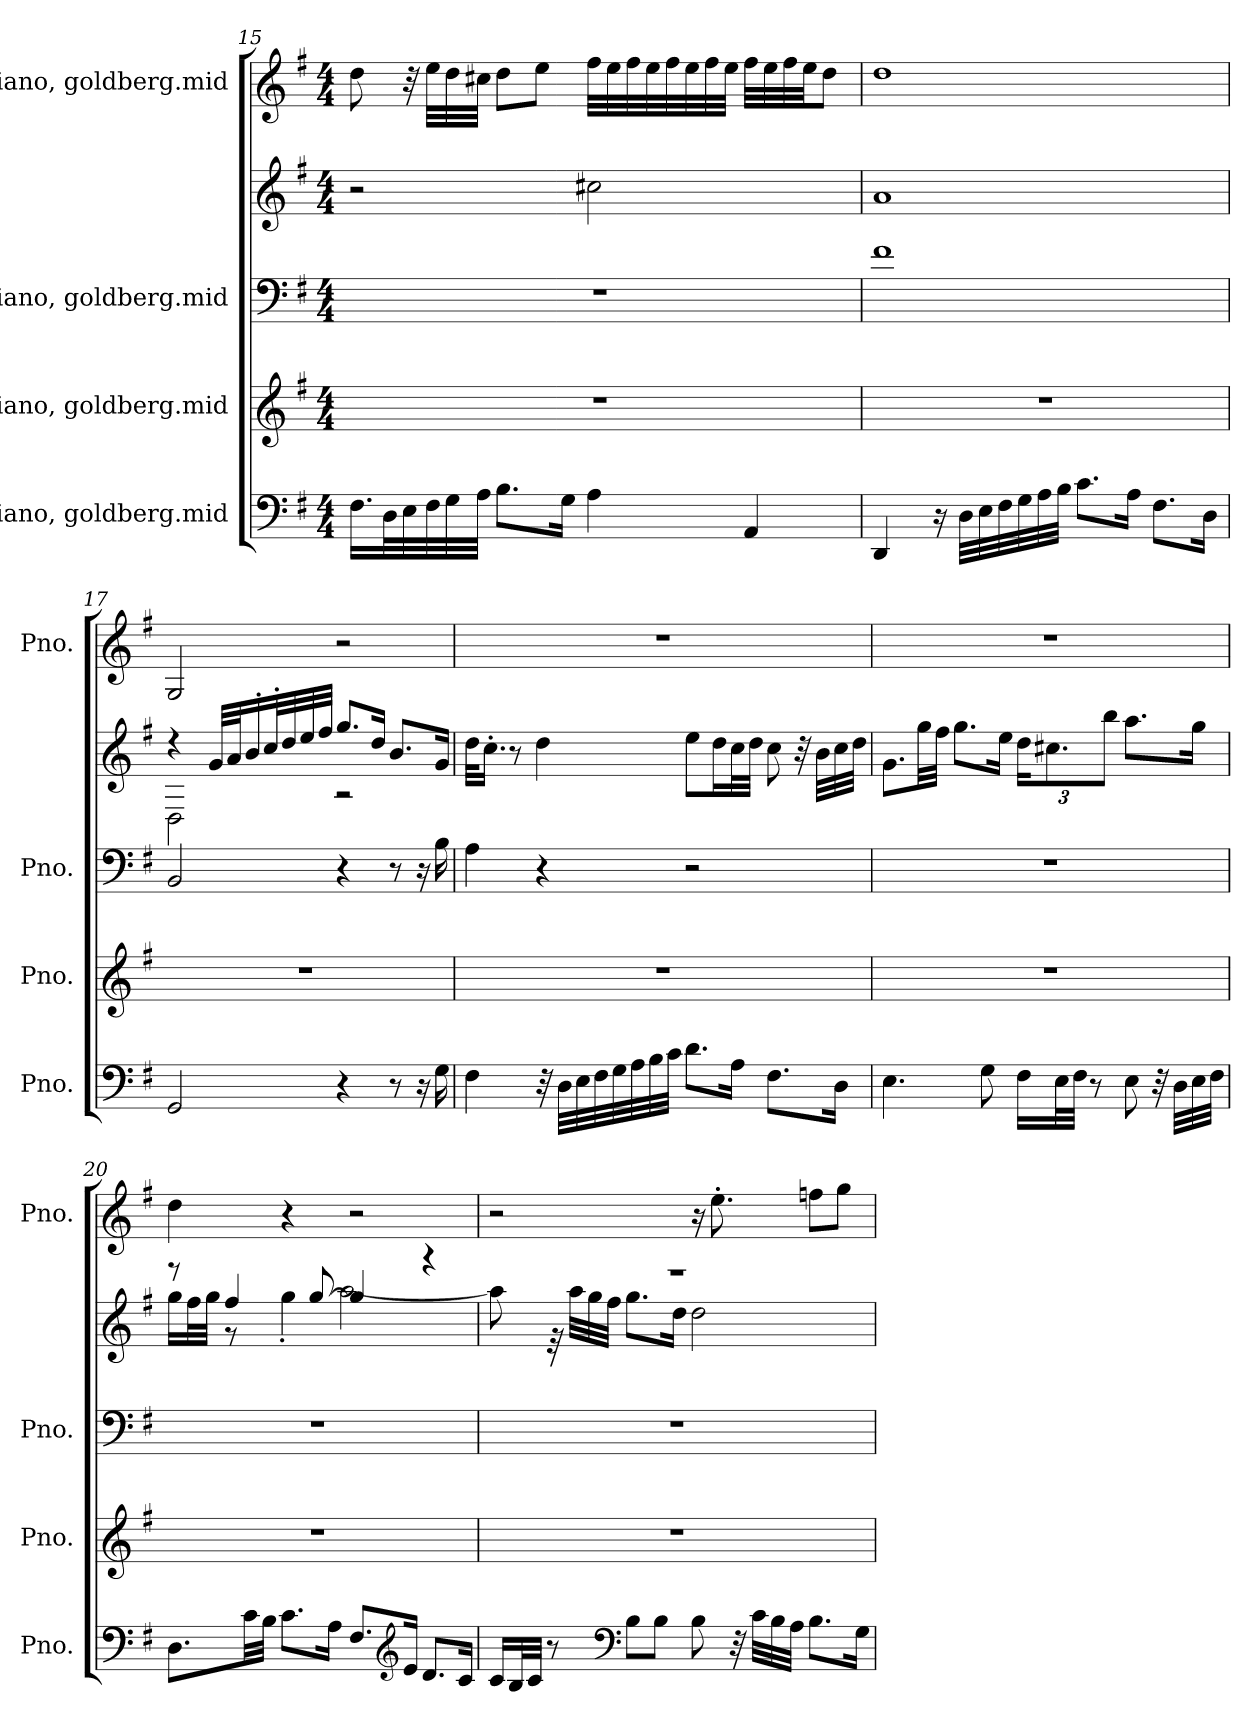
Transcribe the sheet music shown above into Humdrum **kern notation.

**kern	**kern	**kern	**kern	**kern
*part4	*part3	*part2	*part2	*part1
*staff5	*staff4	*staff3	*staff2	*staff1
*I"Piano, goldberg.mid	*I"Piano, goldberg.mid	*I"Piano, goldberg.mid	*	*I"Piano, goldberg.mid
*I'Pno.	*I'Pno.	*I'Pno.	*	*I'Pno.
!!LO:PB:g=z
*clefF4	*clefG2	*clefF4	*clefG2	*clefG2
*k[f#]	*k[f#]	*k[f#]	*k[f#]	*k[f#]
*M4/4	*M4/4	*M4/4	*M4/4	*M4/4
=15	=15	=15	=15	=15
16.F#\LL	1r	1r	2r	8dd\
32D\L	.	.	.	.
32E\	.	.	.	32r
32F#\	.	.	.	32ee\LLL
32G\	.	.	.	32dd\
32A\JJJ	.	.	.	32cc#X\JJJ
8.B\L	.	.	.	8dd\L
.	.	.	.	8ee\J
16G\Jk	.	.	.	.
4A\	.	.	2cc#X\	32ff#\LLL
.	.	.	.	32ee\
.	.	.	.	32ff#\
.	.	.	.	32ee\
.	.	.	.	32ff#\
.	.	.	.	32ee\
.	.	.	.	32ff#\
.	.	.	.	32ee\JJJ
4AA/	.	.	.	32ff#\LLL
.	.	.	.	32ee\
.	.	.	.	32ff#\
.	.	.	.	32ee\JJ
.	.	.	.	8dd\J
=16	=16	=16	=16	=16
4DD/	1r	1f#	1a	1dd
16r	.	.	.	.
32D\LLL	.	.	.	.
32E\	.	.	.	.
32F#\	.	.	.	.
32G\	.	.	.	.
32A\	.	.	.	.
32B\JJJ	.	.	.	.
8.c\L	.	.	.	.
16A\Jk	.	.	.	.
8.F#\L	.	.	.	.
16D\Jk	.	.	.	.
!!LO:LB:g=z
=17	=17	=17	=17	=17
*	*	*	*^	*
2GG/	1r	2BB/	4r	2D\	2G/
.	.	.	32g/LLL	.	.
.	.	.	32a/J	.	.
.	.	.	16b'/	.	.
.	.	.	32cc'/L	.	.
.	.	.	32dd/	.	.
.	.	.	32ee/	.	.
.	.	.	32ff#/JJJ	.	.
4r	.	4r	8.gg/L	2r	2r
.	.	.	16dd/Jk	.	.
8r	.	8r	8.b/L	.	.
16r	.	16r	.	.	.
16G\	.	16B\	16g/Jk	.	.
*	*	*	*v	*v	*
=18	=18	=18	=18	=18
4F#\	1r	4A\	32dd\KLL	1r
.	.	.	16.cc'\JJ	.
.	.	.	8r	.
32r	.	4r	4dd\	.
32D\LLL	.	.	.	.
32E\	.	.	.	.
32F#\	.	.	.	.
32G\	.	.	.	.
32A\	.	.	.	.
32B\	.	.	.	.
32c\JJJ	.	.	.	.
8.d\L	.	2r	8ee\L	.
.	.	.	16dd\L	.
16A\Jk	.	.	32cc\L	.
.	.	.	32dd\JJJ	.
8.F#\L	.	.	8cc\	.
.	.	.	32r	.
.	.	.	32b\LLL	.
16D\Jk	.	.	32cc\	.
.	.	.	32dd\JJJ	.
!!LO:PB:g=z
=19	=19	=19	=19	=19
4.E\	1r	1r	8.g\L	1r
.	.	.	32gg\LL	.
.	.	.	32ff#\JJJ	.
.	.	.	8.gg\L	.
8G\	.	.	.	.
.	.	.	16ee\Jk	.
*	*	*	*Xbrackettup	*
16F#\LL	.	.	24dd\KL	.
.	.	.	12.cc#X\	.
32E\L	.	.	.	.
32F#\JJJ	.	.	.	.
8r	.	.	.	.
.	.	.	12bb\J	.
8E\	.	.	8.aa\L	.
32r	.	.	.	.
32D\LLL	.	.	.	.
32E\	.	.	16gg\Jk	.
32F#\JJJ	.	.	.	.
=20	=20	=20	=20	=20
*	*	*	*^	*
8.D\L	1r	1r	8r	16gg\LL	4dd\
.	.	.	.	32ff#\L	.
.	.	.	.	32gg\JJJ	.
.	.	.	4ff#/	8r	.
32c\LL	.	.	.	.	.
32B\JJJ	.	.	.	.	.
8.c\L	.	.	.	4gg'\	4r
.	.	.	[8gg/	.	.
16A\Jk	.	.	.	.	.
8.F#/L	.	.	4gg/]	[2aa\	2r
*clefG2	*	*	*	*	*
16e/Jk	.	.	.	.	.
8.d/L	.	.	4r	.	.
16c/Jk	.	.	.	.	.
!!LO:LB:g=z
=21	=21	=21	=21	=21	=21
16c/LL	1r	1r	1r	8aa\]	2r
32B/L	.	.	.	.	.
32c/JJJ	.	.	.	.	.
8r	.	.	.	32r	.
.	.	.	.	32aa\LLL	.
.	.	.	.	32gg\	.
.	.	.	.	32ff#\JJJ	.
*clefF4	*	*	*	*	*
8B\L	.	.	.	8.gg\L	.
8B\J	.	.	.	.	.
.	.	.	.	16dd\Jk	.
8B\	.	.	.	2dd\	16r
.	.	.	.	.	8.ee'\
32r	.	.	.	.	.
32c\LLL	.	.	.	.	.
32B\	.	.	.	.	.
32A\JJJ	.	.	.	.	.
8.B\L	.	.	.	.	8ffn\L
.	.	.	.	.	8gg\J
16G\Jk	.	.	.	.	.
*	*	*	*v	*v	*
=	=	=	=	=
*-	*-	*-	*-	*-
